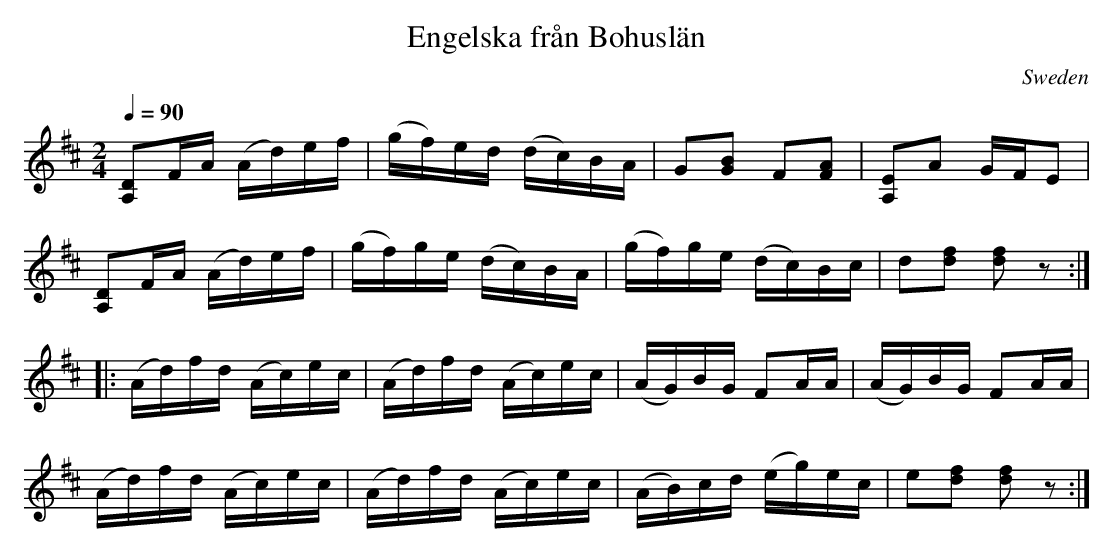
X:1
T:Engelska från Bohuslän
L:1/16
M:2/4
O:Sweden
Q:1/4=90
K:D
[A,2D2]FA (Ad)ef|(gf)ed (dc)BA|G2[G2B2] F2[F2A2]|[A,2E2]A2 GFE2|
[A,2D2]FA (Ad)ef|(gf)ge (dc)BA|(gf)ge (dc)Bc|d2[d2f2] [d2f2] z2::
(Ad)fd (Ac)ec|(Ad)fd (Ac)ec|(AG)BG F2AA|(AG)BG F2AA|
(Ad)fd (Ac)ec|(Ad)fd (Ac)ec|(AB)cd (eg)ec|e2[d2f2] [d2f2] z2:|
